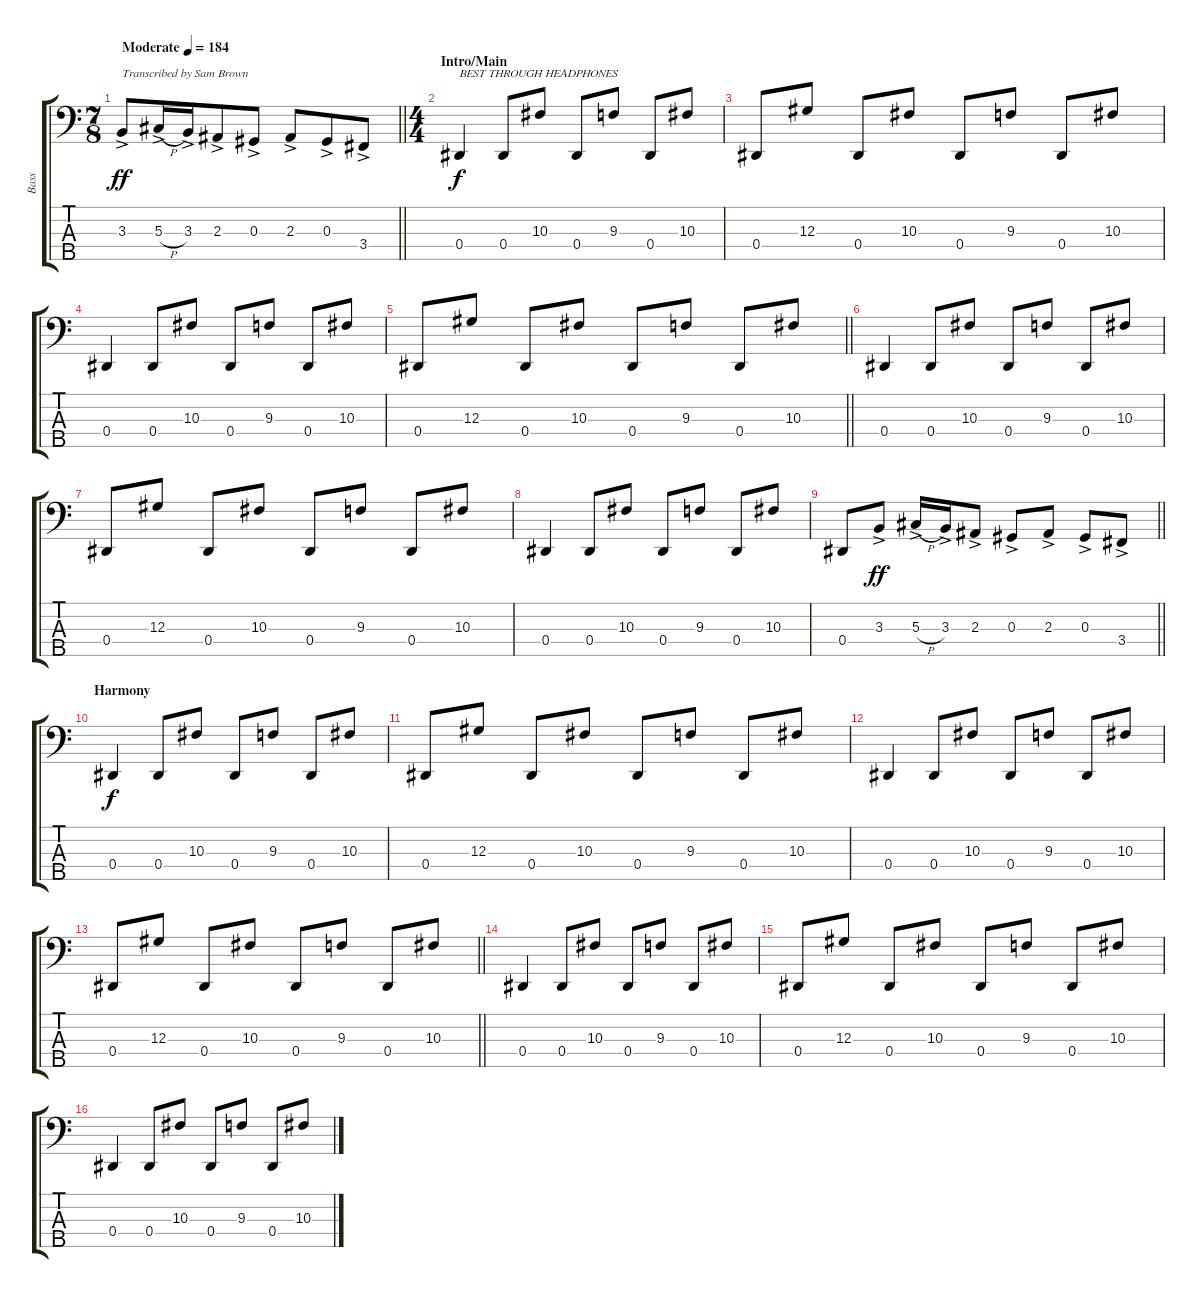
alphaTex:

\track ("Bass" "Bass") {instrument electricbassfinger}
\staff {score tabs}
\tuning (Gb2 Db2 Ab1 Eb1 Bb0) {hide}
\ts (7 8)
\tempo (184 "Moderate")
\clef f4
\barLineRight lightlight
\ks c
3.3{ac}.8{txt "Transcribed by Sam Brown" dy ff instrument electricbassfinger} 5.3{h ac}.16 3.3{ac}.16 2.3{ac}.8 0.3{ac}.8 2.3{ac}.8 0.3{ac}.8 3.4{ac}.8 |
\ts (4 4)
\section ("" "Intro/Main")
0.4.4{txt "BEST THROUGH HEADPHONES" dy f} 0.4.8 10.3.8 0.4.8 9.3.8 0.4.8 10.3.8 |
0.4.8 12.3.8 0.4.8 10.3.8 0.4.8 9.3.8 0.4.8 10.3.8 |
0.4.4 0.4.8 10.3.8 0.4.8 9.3.8 0.4.8 10.3.8 |
\barLineRight lightlight
0.4.8 12.3.8 0.4.8 10.3.8 0.4.8 9.3.8 0.4.8 10.3.8 |
\section ("" "")
0.4.4 0.4.8 10.3.8 0.4.8 9.3.8 0.4.8 10.3.8 |
0.4.8 12.3.8 0.4.8 10.3.8 0.4.8 9.3.8 0.4.8 10.3.8 |
0.4.4 0.4.8 10.3.8 0.4.8 9.3.8 0.4.8 10.3.8 |
\barLineRight lightlight
0.4.8 3.3{ac}.8{dy ff} 5.3{h ac}.16 3.3{ac}.16 2.3{ac}.8 0.3{ac}.8 2.3{ac}.8 0.3{ac}.8 3.4{ac}.8 |
\section ("" "Harmony")
0.4.4{dy f} 0.4.8 10.3.8 0.4.8 9.3.8 0.4.8 10.3.8 |
0.4.8 12.3.8 0.4.8 10.3.8 0.4.8 9.3.8 0.4.8 10.3.8 |
0.4.4 0.4.8 10.3.8 0.4.8 9.3.8 0.4.8 10.3.8 |
\barLineRight lightlight
0.4.8 12.3.8 0.4.8 10.3.8 0.4.8 9.3.8 0.4.8 10.3.8 |
\section ("" "")
0.4.4 0.4.8 10.3.8 0.4.8 9.3.8 0.4.8 10.3.8 |
0.4.8 12.3.8 0.4.8 10.3.8 0.4.8 9.3.8 0.4.8 10.3.8 |
0.4.4 0.4.8 10.3.8 0.4.8 9.3.8 0.4.8 10.3.8
